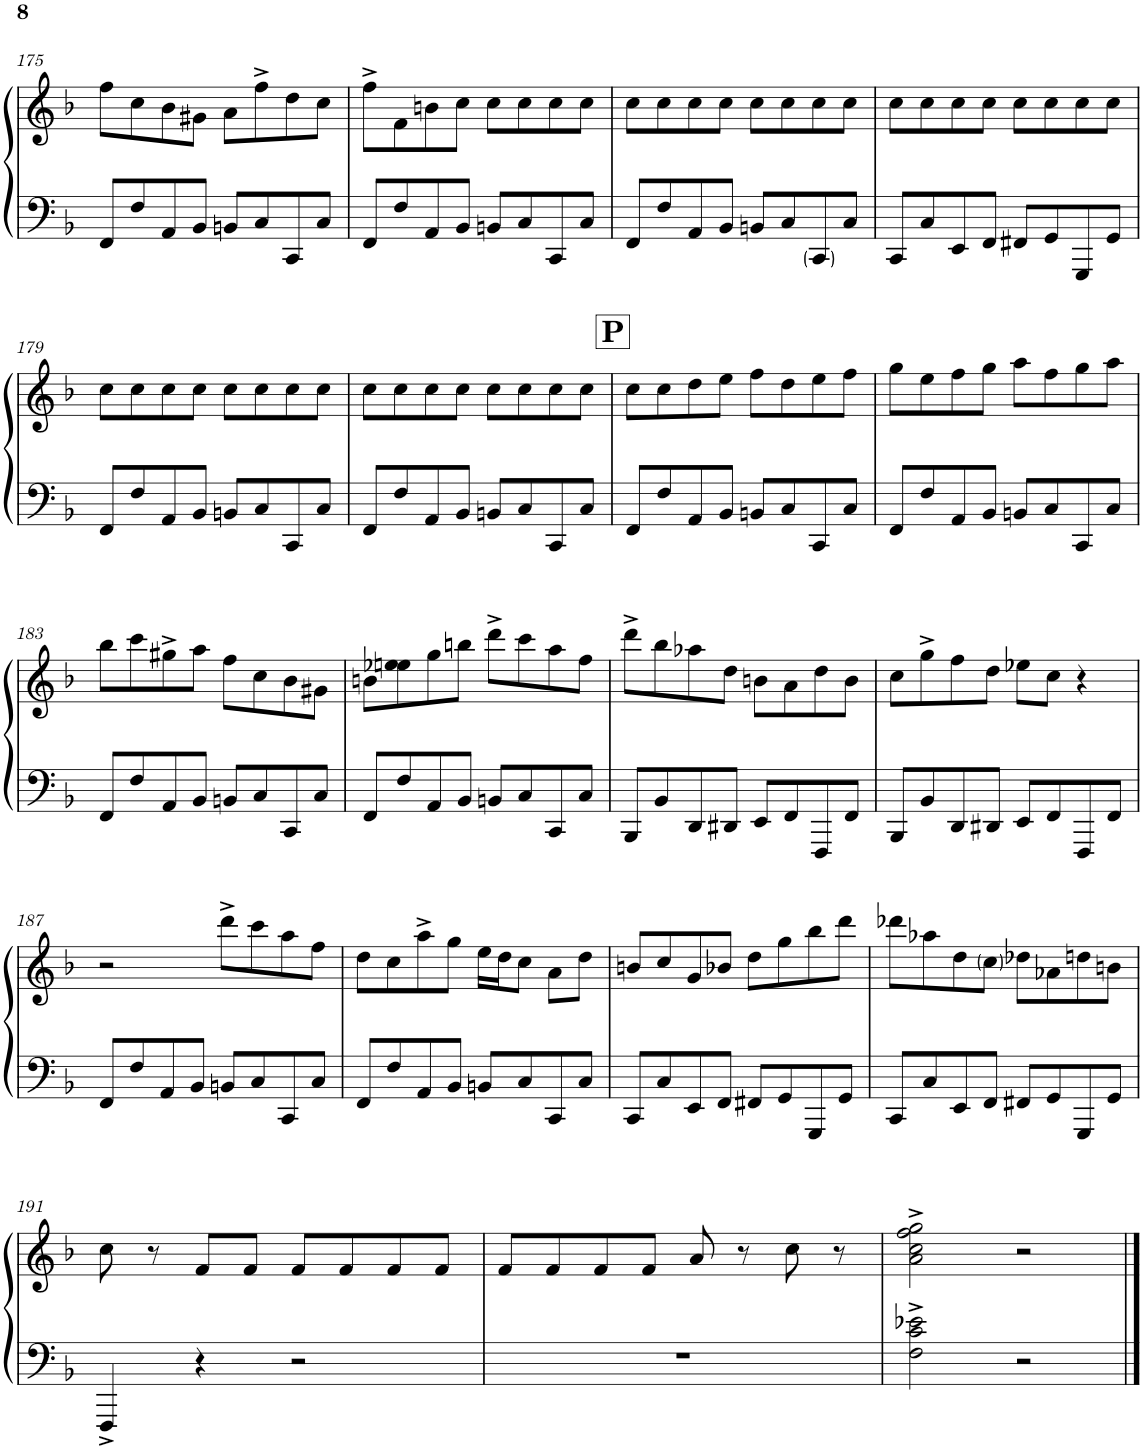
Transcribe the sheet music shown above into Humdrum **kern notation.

**kern	**kern
*part1	*part1
*staff2	*staff1
*I"Piano	*
*I'Pno.	*
!!LO:PB:g=z
*clefF4	*clefG2
*k[b-]	*k[b-]
*M4/4	*M4/4
=175	=175
8FF/L	8ff\L
8F/	8cc\
8AA/	8b-\
8BB-/J	8g#X\J
8BBn/L	8a\L
8C/	8ff^\
8CC/	8dd\
8C/J	8cc\J
=176	=176
8FF/L	8ff^\L
8F/	8f\
8AA/	8bn\
8BB-/J	8cc\J
8BBn/L	8cc\L
8C/	8cc\
8CC/	8cc\
8C/J	8cc\J
=177	=177
8FF/L	8cc\L
8F/	8cc\
8AA/	8cc\
8BB-/J	8cc\J
8BBn/L	8cc\L
8C/	8cc\
8CC/	8cc\
8C/J	8cc\J
=178	=178
8CC/L	8cc\L
8C/	8cc\
8EE/	8cc\
8FF/J	8cc\J
8FF#X/L	8cc\L
8GG/	8cc\
8GGG/	8cc\
8GG/J	8cc\J
!!LO:LB:g=z
=179	=179
8FF/L	8cc\L
8F/	8cc\
8AA/	8cc\
8BB-/J	8cc\J
8BBn/L	8cc\L
8C/	8cc\
8CC/	8cc\
8C/J	8cc\J
=180	=180
8FF/L	8cc\L
8F/	8cc\
8AA/	8cc\
8BB-/J	8cc\J
8BBn/L	8cc\L
8C/	8cc\
8CC/	8cc\
8C/J	8cc\J
!!LO:REH:place=s1:a:B:cj:fs=14:t=P
=181	=181
8FF/L	8cc\L
8F/	8cc\
8AA/	8dd\
8BB-/J	8ee\J
8BBn/L	8ff\L
8C/	8dd\
8CC/	8ee\
8C/J	8ff\J
=182	=182
8FF/L	8gg\L
8F/	8ee\
8AA/	8ff\
8BB-/J	8gg\J
8BBn/L	8aa\L
8C/	8ff\
8CC/	8gg\
8C/J	8aa\J
!!LO:LB:g=z
=183	=183
8FF/L	8bb-\L
8F/	8ccc\
8AA/	8gg#X^\
8BB-/J	8aa\J
8BBn/L	8ff\L
8C/	8cc\
8CC/	8b-\
8C/J	8g#X\J
=184	=184
8FF/L	8bn\L
8F/	8ee-X\ 8een\
8AA/	8gg\
8BB-/J	8bbn\J
8BBn/L	8ddd^\L
8C/	8ccc\
8CC/	8aa\
8C/J	8ff\J
=185	=185
8BBB-/L	8ddd^\L
8BB-/	8bb-\
8DD/	8aa-X\
8DD#X/J	8dd\J
8EE/L	8bn\L
8FF/	8a\
8FFF/	8dd\
8FF/J	8b\J
=186	=186
8BBB-/L	8cc\L
8BB-/	8gg^\
8DD/	8ff\
8DD#X/J	8dd\J
8EE/L	8ee-X\L
8FF/	8cc\J
8FFF/	4r
8FF/J	.
!!LO:LB:g=z
=187	=187
8FF/L	2r
8F/	.
8AA/	.
8BB-/J	.
8BBn/L	8ddd^\L
8C/	8ccc\
8CC/	8aa\
8C/J	8ff\J
=188	=188
8FF/L	8dd\L
8F/	8cc\
8AA/	8aa^\
8BB-/J	8gg\J
8BBn/L	16ee\LL
.	16dd\J
8C/	8cc\J
8CC/	8a\L
8C/J	8dd\J
=189	=189
8CC/L	8bn/L
8C/	8cc/
8EE/	8g/
8FF/J	8b-X/J
8FF#X/L	8dd\L
8GG/	8gg\
8GGG/	8bb-\
8GG/J	8ddd\J
=190	=190
8CC/L	8ddd-X\L
8C/	8aa-X\
8EE/	8dd\
8FF/J	8cc\J
8FF#X/L	8dd-X\L
8GG/	8a-X\
8GGG/	8ddn\
8GG/J	8bn\J
!!LO:LB:g=z
=191	=191
4FFF^/	8cc\
.	8r
4r	8f/L
.	8f/J
2r	8f/L
.	8f/
.	8f/
.	8f/J
=192	=192
1r	8f/L
.	8f/
.	8f/
.	8f/J
.	8a/
.	8r
.	8cc\
.	8r
=193	=193
2F\^ 2c\^ 2e-X\^	2a\^ 2cc\^ 2ff\^ 2gg\^
2r	2r
==	==
*-	*-
